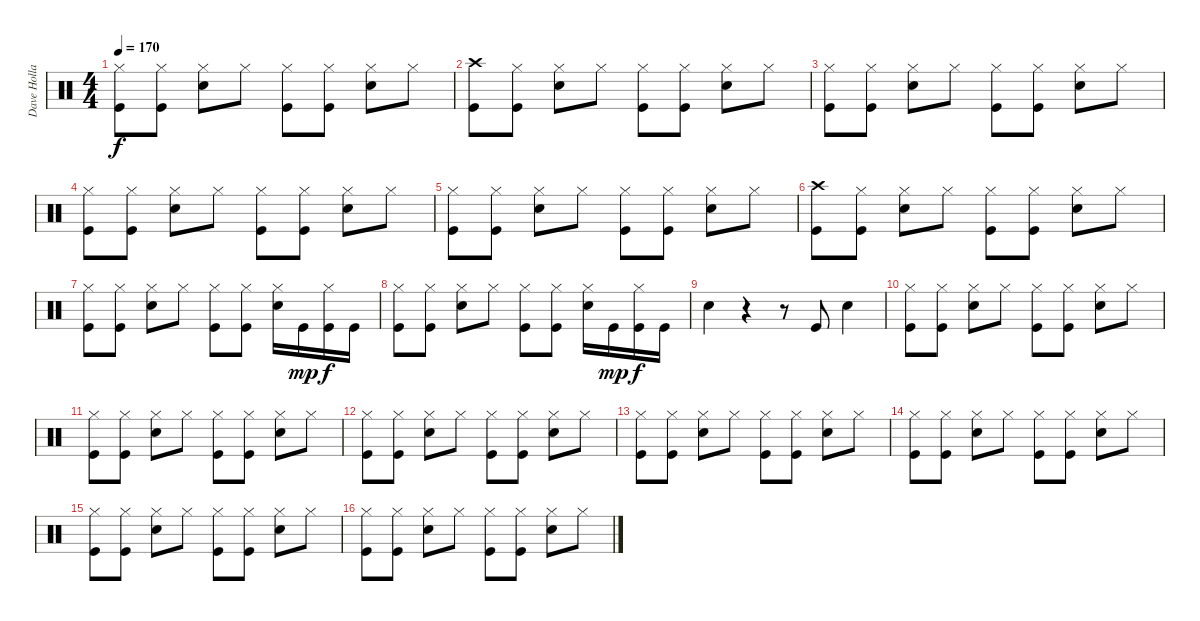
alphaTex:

\track ("Dave Holland (Drums)" "Dave Holla") {instrument percussion}
\staff {score}
\articulation defaults
\ts (4 4)
\tempo 170
\clef neutral
\ks c
("Hi-Hat (closed)" "Kick (hit)").8{dy f} ("Hi-Hat (closed)" "Kick (hit)").8 ("Hi-Hat (closed)" "Snare (hit) 2").8 "Hi-Hat (closed)".8 ("Hi-Hat (closed)" "Kick (hit)").8 ("Hi-Hat (closed)" "Kick (hit)").8 ("Hi-Hat (closed)" "Snare (hit) 2").8 "Hi-Hat (closed)".8 |
("Crash high (hit)" "Kick (hit)").8 ("Hi-Hat (closed)" "Kick (hit)").8 ("Hi-Hat (closed)" "Snare (hit) 2").8 "Hi-Hat (closed)".8 ("Hi-Hat (closed)" "Kick (hit)").8 ("Hi-Hat (closed)" "Kick (hit)").8 ("Hi-Hat (closed)" "Snare (hit) 2").8 "Hi-Hat (closed)".8 |
("Hi-Hat (closed)" "Kick (hit)").8 ("Hi-Hat (closed)" "Kick (hit)").8 ("Hi-Hat (closed)" "Snare (hit) 2").8 "Hi-Hat (closed)".8 ("Hi-Hat (closed)" "Kick (hit)").8 ("Hi-Hat (closed)" "Kick (hit)").8 ("Hi-Hat (closed)" "Snare (hit) 2").8 "Hi-Hat (closed)".8 |
("Hi-Hat (closed)" "Kick (hit)").8 ("Hi-Hat (closed)" "Kick (hit)").8 ("Hi-Hat (closed)" "Snare (hit) 2").8 "Hi-Hat (closed)".8 ("Hi-Hat (closed)" "Kick (hit)").8 ("Hi-Hat (closed)" "Kick (hit)").8 ("Hi-Hat (closed)" "Snare (hit) 2").8 "Hi-Hat (closed)".8 |
("Hi-Hat (closed)" "Kick (hit)").8 ("Hi-Hat (closed)" "Kick (hit)").8 ("Hi-Hat (closed)" "Snare (hit) 2").8 "Hi-Hat (closed)".8 ("Hi-Hat (closed)" "Kick (hit)").8 ("Hi-Hat (closed)" "Kick (hit)").8 ("Hi-Hat (closed)" "Snare (hit) 2").8 "Hi-Hat (closed)".8 |
("Crash high (hit)" "Kick (hit)").8 ("Hi-Hat (closed)" "Kick (hit)").8 ("Hi-Hat (closed)" "Snare (hit) 2").8 "Hi-Hat (closed)".8 ("Hi-Hat (closed)" "Kick (hit)").8 ("Hi-Hat (closed)" "Kick (hit)").8 ("Hi-Hat (closed)" "Snare (hit) 2").8 "Hi-Hat (closed)".8 |
("Hi-Hat (closed)" "Kick (hit)").8 ("Hi-Hat (closed)" "Kick (hit)").8 ("Hi-Hat (closed)" "Snare (hit) 2").8 "Hi-Hat (closed)".8 ("Hi-Hat (closed)" "Kick (hit)").8 ("Hi-Hat (closed)" "Kick (hit)").8 ("Hi-Hat (closed)" "Snare (hit) 2").16 "Kick (hit)".16{dy mp} ("Hi-Hat (closed)" "Kick (hit)").16{dy f} "Kick (hit)".16 |
("Hi-Hat (closed)" "Kick (hit)").8 ("Hi-Hat (closed)" "Kick (hit)").8 ("Hi-Hat (closed)" "Snare (hit) 2").8 "Hi-Hat (closed)".8 ("Hi-Hat (closed)" "Kick (hit)").8 ("Hi-Hat (closed)" "Kick (hit)").8 ("Hi-Hat (closed)" "Snare (hit) 2").16 "Kick (hit)".16{dy mp} ("Hi-Hat (closed)" "Kick (hit)").16{dy f} "Kick (hit)".16 |
"Snare (hit) 2".4 r.4 r.8 "Kick (hit)".8 "Snare (hit) 2".4 |
("Hi-Hat (closed)" "Kick (hit)").8 ("Hi-Hat (closed)" "Kick (hit)").8 ("Hi-Hat (closed)" "Snare (hit) 2").8 "Hi-Hat (closed)".8 ("Hi-Hat (closed)" "Kick (hit)").8 ("Hi-Hat (closed)" "Kick (hit)").8 ("Hi-Hat (closed)" "Snare (hit) 2").8 "Hi-Hat (closed)".8 |
("Hi-Hat (closed)" "Kick (hit)").8 ("Hi-Hat (closed)" "Kick (hit)").8 ("Hi-Hat (closed)" "Snare (hit) 2").8 "Hi-Hat (closed)".8 ("Hi-Hat (closed)" "Kick (hit)").8 ("Hi-Hat (closed)" "Kick (hit)").8 ("Hi-Hat (closed)" "Snare (hit) 2").8 "Hi-Hat (closed)".8 |
("Hi-Hat (closed)" "Kick (hit)").8 ("Hi-Hat (closed)" "Kick (hit)").8 ("Hi-Hat (closed)" "Snare (hit) 2").8 "Hi-Hat (closed)".8 ("Hi-Hat (closed)" "Kick (hit)").8 ("Hi-Hat (closed)" "Kick (hit)").8 ("Hi-Hat (closed)" "Snare (hit) 2").8 "Hi-Hat (closed)".8 |
("Hi-Hat (closed)" "Kick (hit)").8 ("Hi-Hat (closed)" "Kick (hit)").8 ("Hi-Hat (closed)" "Snare (hit) 2").8 "Hi-Hat (closed)".8 ("Hi-Hat (closed)" "Kick (hit)").8 ("Hi-Hat (closed)" "Kick (hit)").8 ("Hi-Hat (closed)" "Snare (hit) 2").8 "Hi-Hat (closed)".8 |
("Hi-Hat (closed)" "Kick (hit)").8 ("Hi-Hat (closed)" "Kick (hit)").8 ("Hi-Hat (closed)" "Snare (hit) 2").8 "Hi-Hat (closed)".8 ("Hi-Hat (closed)" "Kick (hit)").8 ("Hi-Hat (closed)" "Kick (hit)").8 ("Hi-Hat (closed)" "Snare (hit) 2").8 "Hi-Hat (closed)".8 |
("Hi-Hat (closed)" "Kick (hit)").8 ("Hi-Hat (closed)" "Kick (hit)").8 ("Hi-Hat (closed)" "Snare (hit) 2").8 "Hi-Hat (closed)".8 ("Hi-Hat (closed)" "Kick (hit)").8 ("Hi-Hat (closed)" "Kick (hit)").8 ("Hi-Hat (closed)" "Snare (hit) 2").8 "Hi-Hat (closed)".8 |
("Hi-Hat (closed)" "Kick (hit)").8 ("Hi-Hat (closed)" "Kick (hit)").8 ("Hi-Hat (closed)" "Snare (hit) 2").8 "Hi-Hat (closed)".8 ("Hi-Hat (closed)" "Kick (hit)").8 ("Hi-Hat (closed)" "Kick (hit)").8 ("Hi-Hat (closed)" "Snare (hit) 2").8 "Hi-Hat (closed)".8
